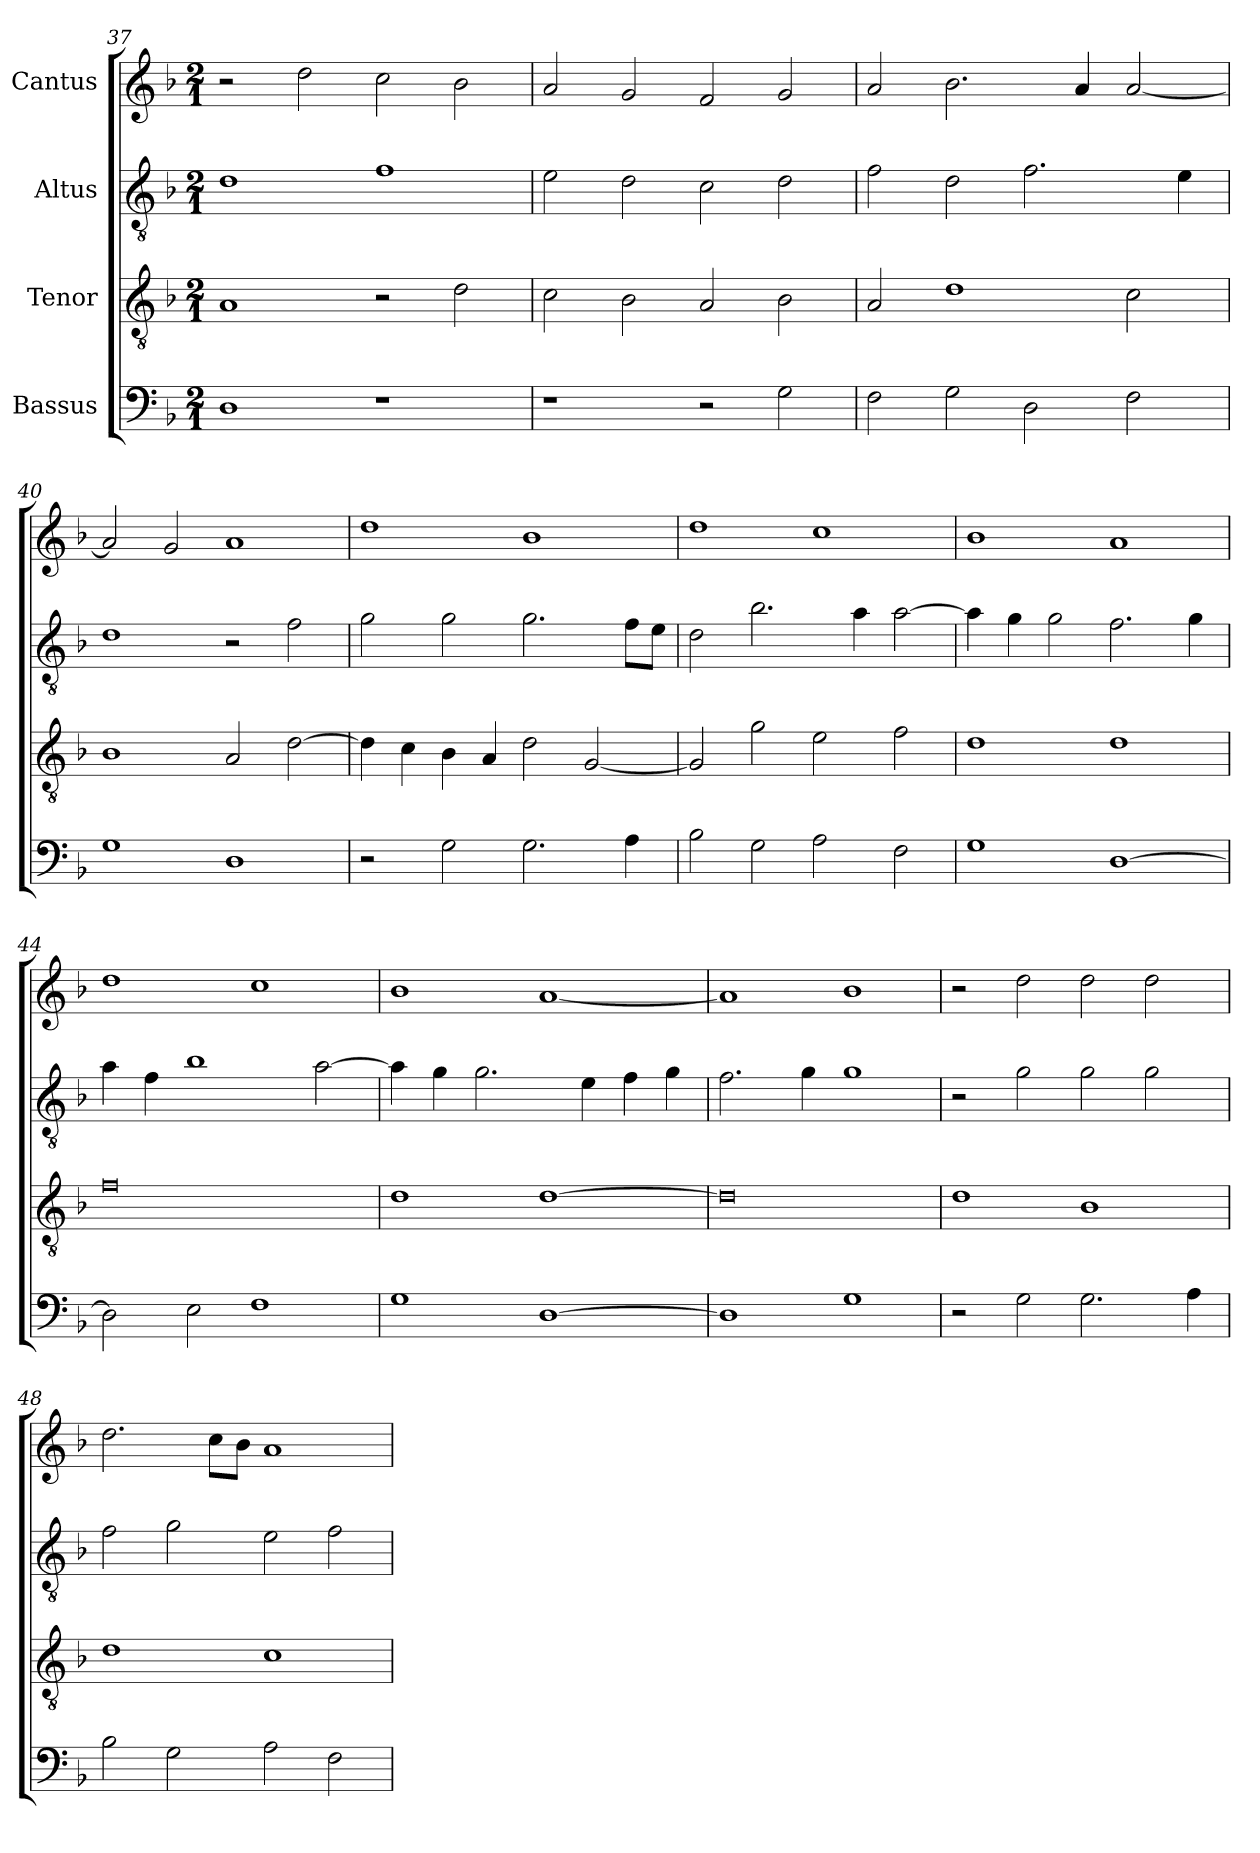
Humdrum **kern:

**kern	**kern	**kern	**kern
*part4	*part3	*part2	*part1
*staff4	*staff3	*staff2	*staff1
*I"Bassus	*I"Tenor	*I"Altus	*I"Cantus
*clefF4	*clefGv2	*clefGv2	*clefG2
*	*ITrd7c12	*ITrd7c12	*
*k[b-]	*k[b-]	*k[b-]	*k[b-]
*F:	*F:	*F:	*F:
*M2/1	*M2/1	*M2/1	*M2/1
=37	=37	=37	=37
1Di	1AAi	1Di	2r
.	.	.	2ddi\
1r	2r	1Fi	2cci\
.	2Di\	.	2b-i\
!!LO:LB:g=z
=38	=38	=38	=38
1r	2Ci\	2Ei\	2ai/
.	2BB-i\	2Di\	2gi/
2r	2AAi/	2Ci\	2fi/
2Gi\	2BB-i\	2Di\	2gi/
=39	=39	=39	=39
2Fi\	2AAi/	2Fi\	2ai/
2Gi\	1Di	2Di\	2.b-i\
2Di\	.	2.Fi\	.
.	.	.	4ai/
2Fi\	2Ci\	.	[<2ai/
.	.	4Ei\	.
=40	=40	=40	=40
1Gi	1BB-i	1Di	2ai/]
.	.	.	2gi/
1Di	2AAi/	2r	1ai
.	[>2Di\	2Fi\	.
=41	=41	=41	=41
2r	4Di\]	2Gi\	1ddi
.	4Ci\	.	.
2Gi\	4BB-i\	2Gi\	.
.	4AAi/	.	.
2.Gi\	2Di\	2.Gi\	1b-i
.	[<2GGi/	.	.
4Ai\	.	8Fi\L	.
.	.	8Ei\J	.
=42	=42	=42	=42
2B-i\	2GGi/]	2Di\	1ddi
2Gi\	2Gi\	2.B-i\	.
2Ai\	2Ei\	.	1cci
.	.	4Ai\	.
2Fi\	2Fi\	[>2Ai\	.
!!LO:LB:g=z
=43	=43	=43	=43
1Gi	1Di	4Ai\]	1b-i
.	.	4Gi\	.
.	.	2Gi\	.
[>1Di	1Di	2.Fi\	1ai
.	.	4Gi\	.
=44	=44	=44	=44
2Di\]	0Fi	4Ai\	1ddi
.	.	4Fi\	.
2Ei\	.	1B-i	.
1Fi	.	.	1cci
.	.	[>2Ai\	.
=45	=45	=45	=45
1Gi	1Di	4Ai\]	1b-i
.	.	4Gi\	.
.	.	2.Gi\	.
[>1Di	[>1Di	.	[<1ai
.	.	4Ei\	.
.	.	4Fi\	.
.	.	4Gi\	.
=46	=46	=46	=46
1Di]	0Di]	2.Fi\	1ai]
.	.	4Gi\	.
1Gi	.	1Gi	1b-i
=47	=47	=47	=47
2r	1Di	2r	2r
2Gi\	.	2Gi\	2ddi\
2.Gi\	1BB-i	2Gi\	2ddi\
.	.	2Gi\	2ddi\
4Ai\	.	.	.
!!LO:LB:g=z
=48	=48	=48	=48
2B-i\	1Di	2Fi\	2.ddi\
2Gi\	.	2Gi\	.
.	.	.	8cci\L
.	.	.	8b-i\J
2Ai\	1Ci	2Ei\	1ai
2Fi\	.	2Fi\	.
=	=	=	=
*-	*-	*-	*-
